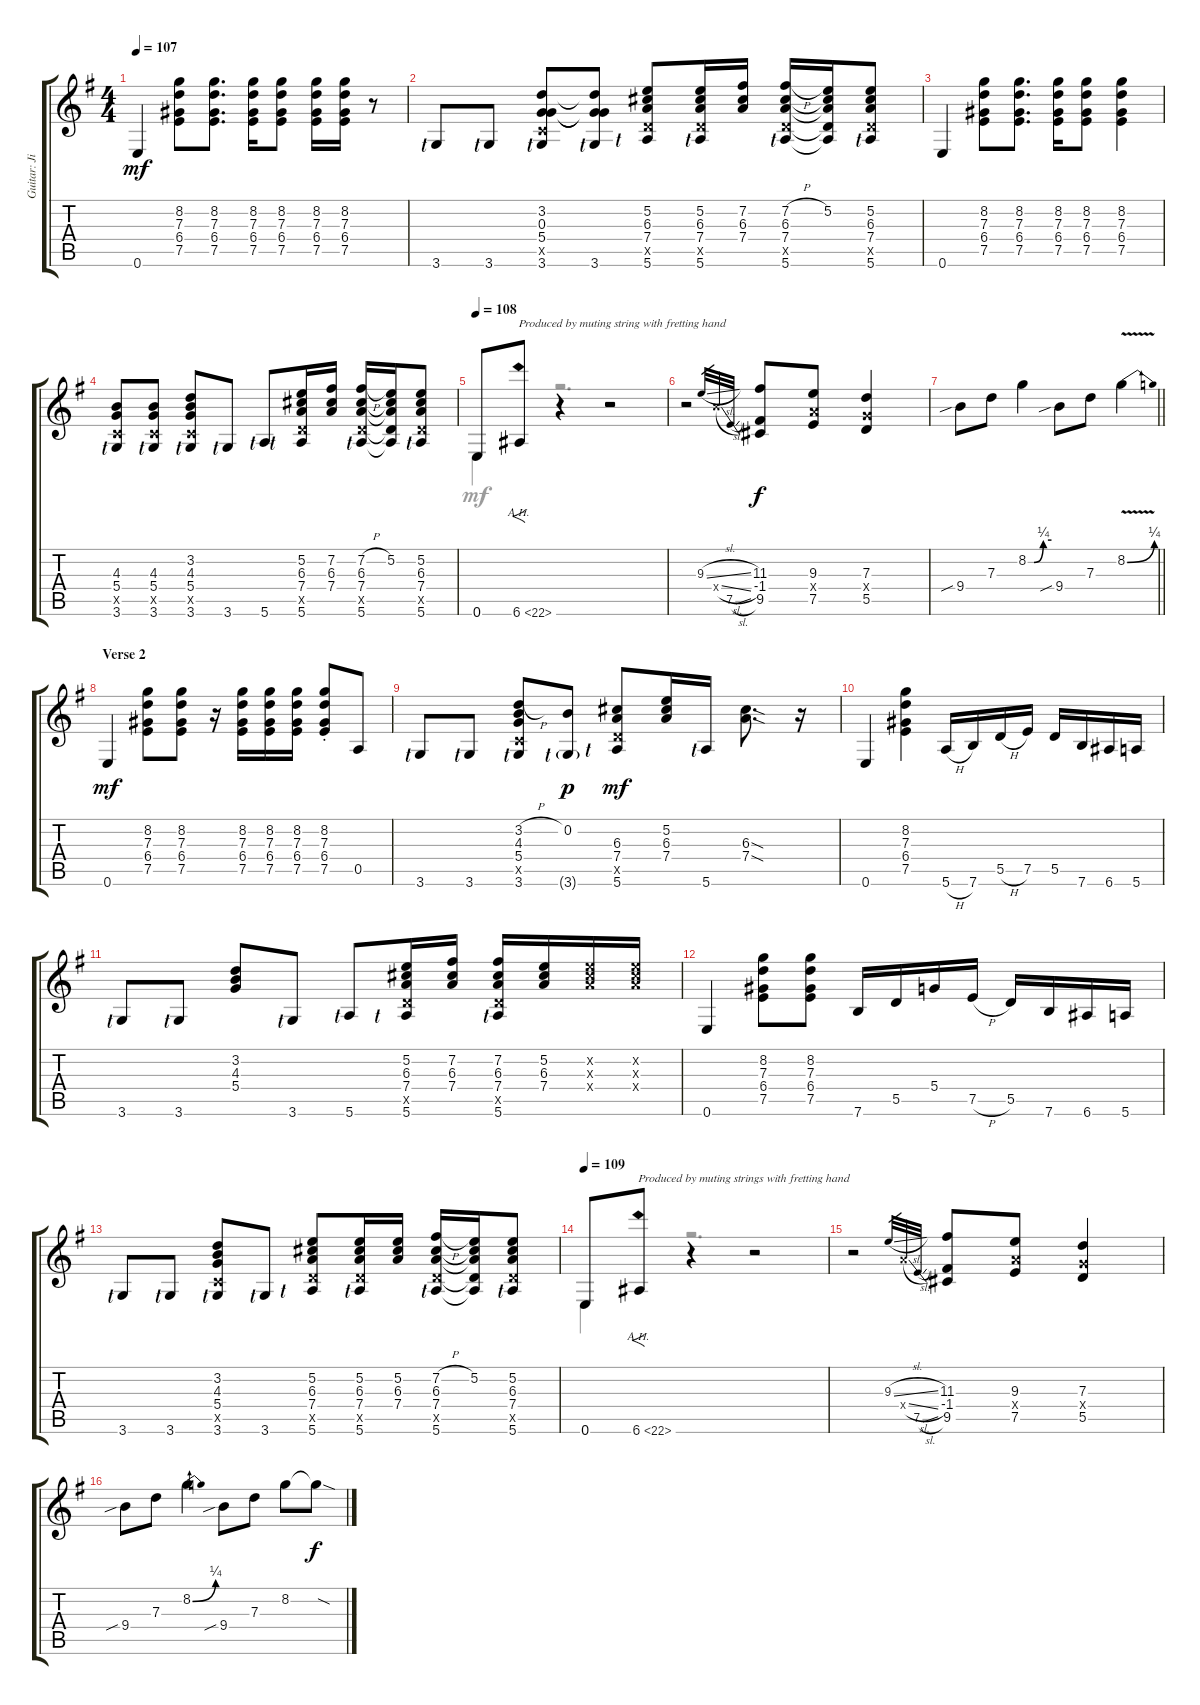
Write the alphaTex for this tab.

\track ("Guitar: Jimi Hendrix (Fuzz Face) " "Guitar: Ji") {instrument overdrivenguitar}
\staff {score tabs}
\tuning (E4 B3 G3 D3 A2 E2) {hide}
\voice
\ts (4 4)
\tempo 107
\clef g2
\ks g
0.6.4{dy mf} (8.2 7.3 6.4 7.5).8 (8.2 7.3 6.4 7.5).8{d} (8.2 7.3 6.4 7.5).16 (8.2 7.3 6.4 7.5).8 (8.2 7.3 6.4 7.5).16 (8.2 7.3 6.4 7.5).16 r.8 |
3.6{lf 1}.8 3.6{lf 1}.8 (3.2 0.3 5.4 3.5{x} 3.6{lf 1}).8 (3.2{t} 0.3{t} 5.4{t} 3.6{lf 1}).8 (5.2 6.3 7.4 5.5{x} 5.6{lf 1}).8 (5.2 6.3 7.4 5.5{x} 5.6{lf 1}).16 (7.2 6.3 7.4).16 (7.2{h} 6.3 7.4 5.5{x} 5.6{lf 1}).16 (5.2 6.3{t} 7.4{t} 5.5{t} 5.6{t}).16 (5.2 6.3 7.4 5.5{x} 5.6{lf 1}).8 |
0.6.4 (8.2 7.3 6.4 7.5).8 (8.2 7.3 6.4 7.5).8{d} (8.2 7.3 6.4 7.5).16 (8.2 7.3 6.4 7.5).8 (8.2 7.3 6.4 7.5).4 |
(4.3 5.4 3.5{x} 3.6{lf 1}).8 (4.3 5.4 3.5{x} 3.6{lf 1}).8 (3.2 4.3 5.4 3.5{x} 3.6{lf 1}).8 3.6{lf 1}.8 5.6{lf 1}.8 (5.2 6.3 7.4 5.5{x} 5.6{lf 1}).16 (7.2 6.3 7.4).16 (7.2{h} 6.3 7.4 5.5{x} 5.6{lf 1}).16 (5.2 6.3{t} 7.4{t} 5.5{t} 5.6{t}).16 (5.2 6.3 7.4 5.5{x} 5.6{lf 1}).8 |
\tempo 108
0.6.8 6.6{ah 16}.8{f txt "Produced by muting string with fretting hand"} r.4 r.2 |
r.2 9.3{sl}.32{gr} 9.4{sl x}.32{gr} 7.5{sl}.32{gr} (11.3 -1.4 9.5).8{dy f} (9.3 7.4{x} 7.5).8 (7.3 5.4{x} 5.5).4 |
\barLineRight lightlight
9.4{sib}.8 7.3.8 8.2{be (custom 0 0 15 0 39 1 60 1)}.4 9.4{sib}.8 7.3.8 8.2{be (bend 0 0 60 1) v}.4 |
\section ("" "Verse 2")
0.6.4{dy mf} (8.2 7.3 6.4 7.5).8 (8.2 7.3 6.4 7.5).8 r.16 (8.2 7.3 6.4 7.5).16 (8.2 7.3 6.4 7.5).16 (8.2 7.3 6.4 7.5).16 (8.2{st} 7.3{st} 6.4{st} 7.5{st}).8 0.5.8 |
3.6{lf 1}.8 3.6{lf 1}.8 (3.2{h} 4.3 5.4 3.5{x} 3.6{lf 1}).8 (0.2 3.6{g lf 1}).8{dy p} (6.3 7.4 5.5{x} 5.6{lf 1}).8{dy mf} (5.2 6.3 7.4).16 5.6{lf 1}.16 (6.3{sod} 7.4{sod}).8{d} r.16 |
0.6.4 (8.2 7.3 6.4 7.5).4 5.6{h}.16 7.6.16 5.5{h}.16 7.5.16 5.5.16 7.6.16 6.6.16 5.6.16 |
3.6{lf 1}.8 3.6{lf 1}.8 (3.2 4.3 5.4).8 3.6{lf 1}.8 5.6{lf 1}.8 (5.2 6.3 7.4 5.5{x} 5.6{lf 1}).16 (7.2 6.3 7.4).16 (7.2 6.3 7.4 5.5{x} 5.6{lf 1}).16 (5.2 6.3 7.4).16 (5.2{x} 6.3{x} 7.4{x}).16 (5.2{x} 6.3{x} 7.4{x}).16 |
0.6.4 (8.2 7.3 6.4 7.5).8 (8.2 7.3 6.4 7.5).8 7.6.16 5.5.16 5.4.16 7.5{h}.16 5.5.16 7.6.16 6.6.16 5.6.16 |
3.6{lf 1}.8 3.6{lf 1}.8 (3.2 4.3 5.4 3.5{x} 3.6{lf 1}).8 3.6{lf 1}.8 (5.2 6.3 7.4 5.5{x} 5.6{lf 1}).8 (5.2 6.3 7.4 5.5{x} 5.6{lf 1}).16 (5.2 6.3 7.4).16 (7.2{h} 6.3 7.4 5.5{x} 5.6{lf 1}).16 (5.2 6.3{t} 7.4{t} 5.5{t} 5.6{t}).16 (5.2 6.3 7.4 5.5{x} 5.6{lf 1}).8 |
\tempo 109
0.6.8 6.6{ah 16}.8{f txt "Produced by muting strings with fretting hand"} r.4 r.2 |
r.2 9.3{sl}.32{gr} 7.4{sl x}.32{gr} 7.5{sl}.32{gr} (11.3 -1.4 9.5).8 (9.3 7.4{x} 7.5).8 (7.3 5.4{x} 5.5).4 |
9.4{sib}.8 7.3.8 8.2{be (bend 0 0 60 1)}.4 9.4{sib}.8 7.3.8 8.2.8 8.2{sod t}.8{dy f}
\voice
\clef g2
\ottava regular
\simile none
\ks g
|
|
|
|
0.6.4{dy mf} r.2{d} |
|
\barLineRight lightlight
|
|
|
|
|
|
|
0.6.4 r.2{d} |
|
